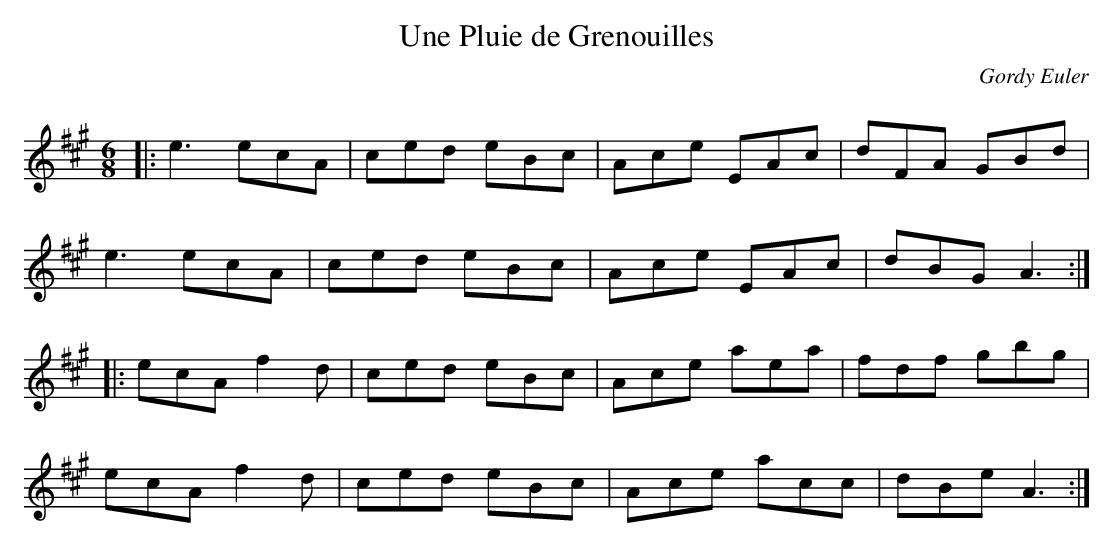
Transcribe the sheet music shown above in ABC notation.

X:1
T: Une Pluie de Grenouilles
C:Gordy Euler
Q: 180
K:A
M:6/8
L:1/16
|:e6 e2c2A2|c2e2d2 e2B2c2|A2c2e2 E2A2c2|d2F2A2 G2B2d2|
e6 e2c2A2|c2e2d2 e2B2c2|A2c2e2 E2A2c2|d2B2G2 A6:|
|:e2c2A2 f4d2|c2e2d2 e2B2c2|A2c2e2 a2e2a2|f2d2f2 g2b2g2|
e2c2A2 f4d2|c2e2d2 e2B2c2|A2c2e2 a2c2c2|d2B2e2 A6:|
